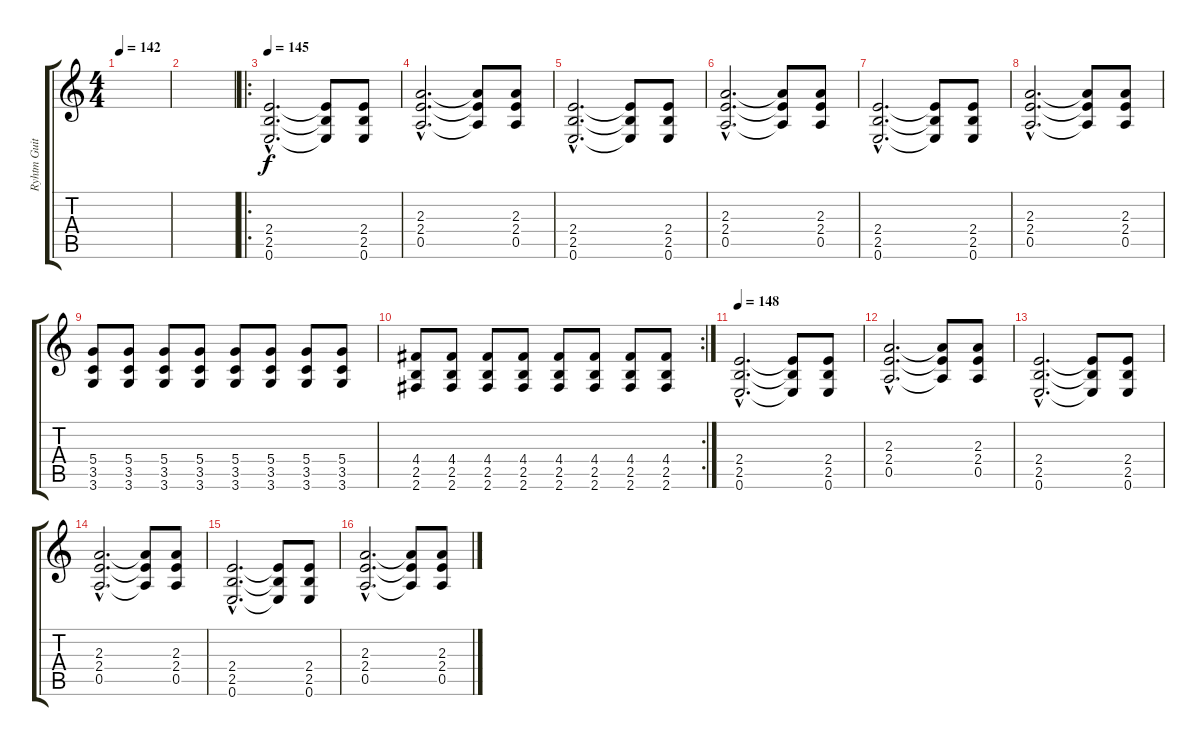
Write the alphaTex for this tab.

\track ("Ryhtm Guitar" "Ryhtm Guit") {instrument overdrivenguitar}
\staff {score tabs}
\tuning (E4 B3 G3 D3 A2 E2) {hide}
\ts (4 4)
\tempo 142
\clef g2
\ks c
|
|
\ro
\tempo 145
(2.4{hac} 2.5{hac} 0.6{hac}).2{d} (2.4{t} 2.5{t} 0.6{t}).8 (2.4 2.5 0.6).8 |
(2.3{hac} 2.4{hac} 0.5{hac}).2{d} (2.3{t} 2.4{t} 0.5{t}).8 (2.3 2.4 0.5).8 |
(2.4{hac} 2.5{hac} 0.6{hac}).2{d} (2.4{t} 2.5{t} 0.6{t}).8 (2.4 2.5 0.6).8 |
(2.3{hac} 2.4{hac} 0.5{hac}).2{d} (2.3{t} 2.4{t} 0.5{t}).8 (2.3 2.4 0.5).8 |
(2.4{hac} 2.5{hac} 0.6{hac}).2{d} (2.4{t} 2.5{t} 0.6{t}).8 (2.4 2.5 0.6).8 |
(2.3{hac} 2.4{hac} 0.5{hac}).2{d} (2.3{t} 2.4{t} 0.5{t}).8 (2.3 2.4 0.5).8 |
(5.4 3.5 3.6).8 (5.4 3.5 3.6).8 (5.4 3.5 3.6).8 (5.4 3.5 3.6).8 (5.4 3.5 3.6).8 (5.4 3.5 3.6).8 (5.4 3.5 3.6).8 (5.4 3.5 3.6).8 |
\rc 2
(4.4 2.5 2.6).8 (4.4 2.5 2.6).8 (4.4 2.5 2.6).8 (4.4 2.5 2.6).8 (4.4 2.5 2.6).8 (4.4 2.5 2.6).8 (4.4 2.5 2.6).8 (4.4 2.5 2.6).8 |
\tempo 148
(2.4{hac} 2.5{hac} 0.6{hac}).2{d} (2.4{t} 2.5{t} 0.6{t}).8 (2.4 2.5 0.6).8 |
(2.3{hac} 2.4{hac} 0.5{hac}).2{d} (2.3{t} 2.4{t} 0.5{t}).8 (2.3 2.4 0.5).8 |
(2.4{hac} 2.5{hac} 0.6{hac}).2{d} (2.4{t} 2.5{t} 0.6{t}).8 (2.4 2.5 0.6).8 |
(2.3{hac} 2.4{hac} 0.5{hac}).2{d} (2.3{t} 2.4{t} 0.5{t}).8 (2.3 2.4 0.5).8 |
(2.4{hac} 2.5{hac} 0.6{hac}).2{d} (2.4{t} 2.5{t} 0.6{t}).8 (2.4 2.5 0.6).8 |
(2.3{hac} 2.4{hac} 0.5{hac}).2{d} (2.3{t} 2.4{t} 0.5{t}).8 (2.3 2.4 0.5).8
